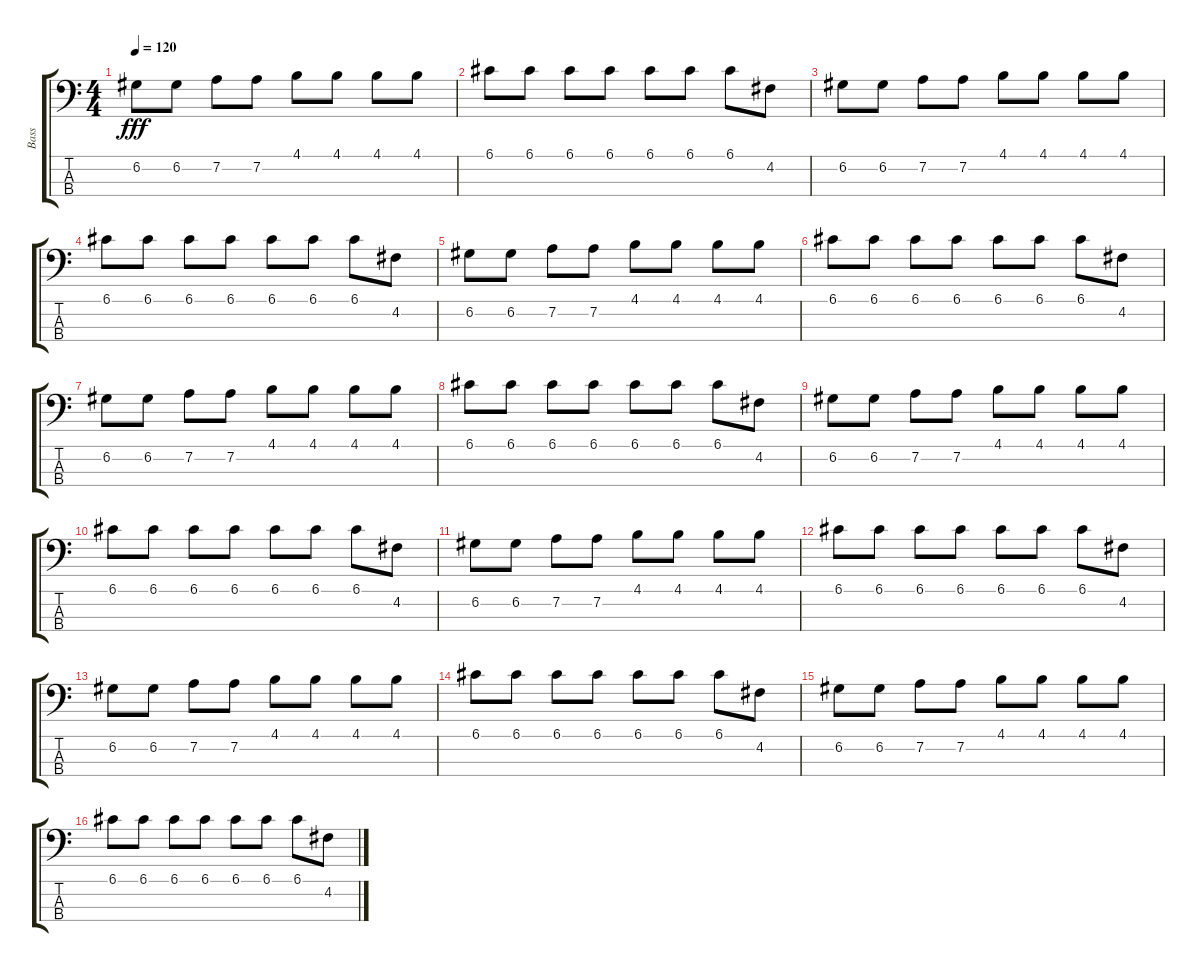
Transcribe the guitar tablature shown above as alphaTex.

\track ("Bass       (GS) " "Bass      ") {instrument electricbassfinger}
\staff {score tabs}
\tuning (G2 D2 A1 E1) {hide}
\ts (4 4)
\tempo 120
\clef f4
\ks c
6.2.8{dy fff} 6.2.8 7.2.8 7.2.8 4.1.8 4.1.8 4.1.8 4.1.8 |
6.1.8 6.1.8 6.1.8 6.1.8 6.1.8 6.1.8 6.1.8 4.2.8 |
6.2.8 6.2.8 7.2.8 7.2.8 4.1.8 4.1.8 4.1.8 4.1.8 |
6.1.8 6.1.8 6.1.8 6.1.8 6.1.8 6.1.8 6.1.8 4.2.8 |
6.2.8 6.2.8 7.2.8 7.2.8 4.1.8 4.1.8 4.1.8 4.1.8 |
6.1.8 6.1.8 6.1.8 6.1.8 6.1.8 6.1.8 6.1.8 4.2.8 |
6.2.8 6.2.8 7.2.8 7.2.8 4.1.8 4.1.8 4.1.8 4.1.8 |
6.1.8 6.1.8 6.1.8 6.1.8 6.1.8 6.1.8 6.1.8 4.2.8 |
6.2.8 6.2.8 7.2.8 7.2.8 4.1.8 4.1.8 4.1.8 4.1.8 |
6.1.8 6.1.8 6.1.8 6.1.8 6.1.8 6.1.8 6.1.8 4.2.8 |
6.2.8 6.2.8 7.2.8 7.2.8 4.1.8 4.1.8 4.1.8 4.1.8 |
6.1.8 6.1.8 6.1.8 6.1.8 6.1.8 6.1.8 6.1.8 4.2.8 |
6.2.8 6.2.8 7.2.8 7.2.8 4.1.8 4.1.8 4.1.8 4.1.8 |
6.1.8 6.1.8 6.1.8 6.1.8 6.1.8 6.1.8 6.1.8 4.2.8 |
6.2.8 6.2.8 7.2.8 7.2.8 4.1.8 4.1.8 4.1.8 4.1.8 |
6.1.8 6.1.8 6.1.8 6.1.8 6.1.8 6.1.8 6.1.8 4.2.8
